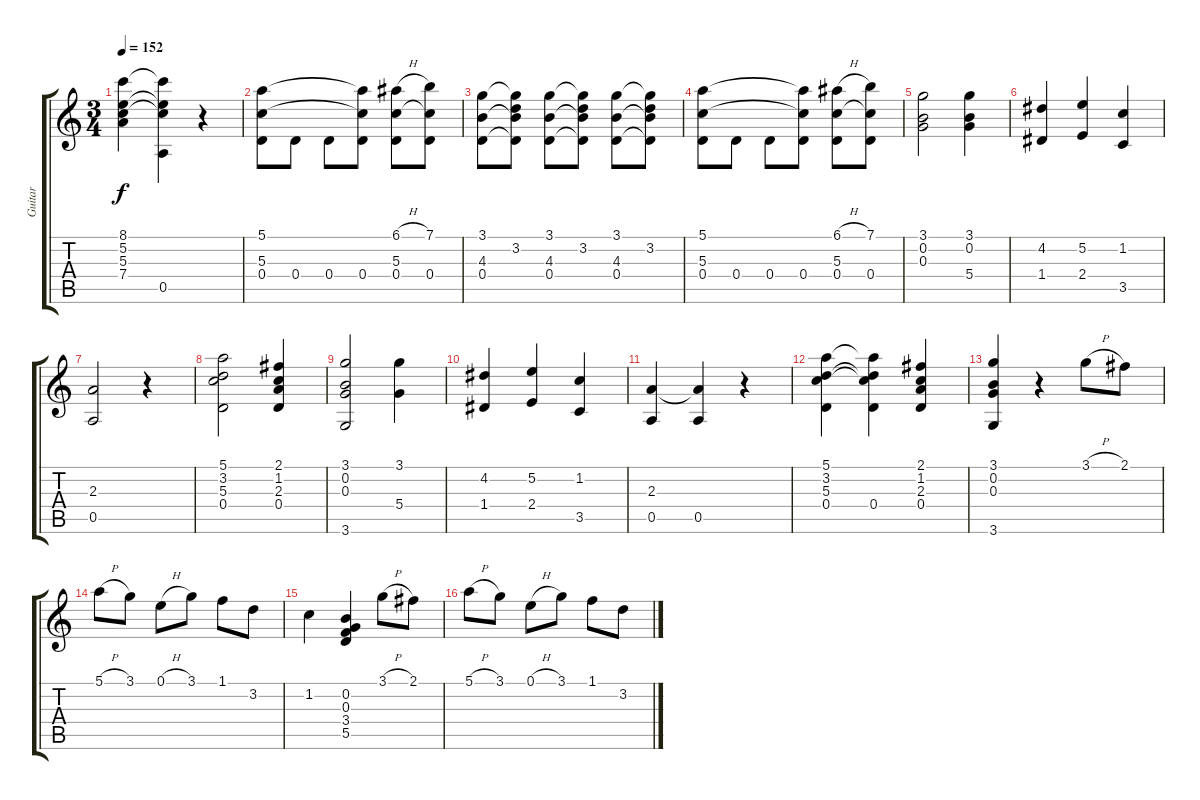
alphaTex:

\track ("Guitar" "Guitar") {instrument acousticguitarnylon}
\staff {score tabs}
\tuning (E4 B3 G3 D3 A2 E2) {hide}
\ts (3 4)
\tempo 152
\clef g2
\ks c
(8.1 5.2 5.3 7.4).4{dy f} (8.1{t} 5.2{t} 5.3{t} 0.5).4 r.4 |
(5.1 5.3 0.4).8 0.4.8 0.4.8 (5.1{t} 5.3{t} 0.4).8 (6.1{h} 5.3 0.4).8 (7.1 5.3{t} 0.4).8 |
(3.1 4.3 0.4).8 (3.1{t} 3.2 4.3{t} 0.4{t}).8 (3.1 4.3 0.4).8 (3.1{t} 3.2 4.3{t} 0.4{t}).8 (3.1 4.3 0.4).8 (3.1{t} 3.2 4.3{t} 0.4{t}).8 |
(5.1 5.3 0.4).8 0.4.8 0.4.8 (5.1{t} 5.3{t} 0.4).8 (6.1{h} 5.3 0.4).8 (7.1 5.3{t} 0.4).8 |
(3.1 0.2 0.3).2 (3.1 0.2 5.4).4 |
(4.2 1.4).4 (5.2 2.4).4 (1.2 3.5).4 |
(2.3 0.5).2 r.4 |
(5.1 3.2 5.3 0.4).2 (2.1 1.2 2.3 0.4).4 |
(3.1 0.2 0.3 3.6).2 (3.1 5.4).4 |
(4.2 1.4).4 (5.2 2.4).4 (1.2 3.5).4 |
(2.3 0.5).4 (2.3{t} 0.5).4 r.4 |
(5.1 3.2 5.3 0.4).4 (5.1{t} 3.2{t} 5.3{t} 0.4).4 (2.1 1.2 2.3 0.4).4 |
(3.1 0.2 0.3 3.6).4 r.4 3.1{h}.8 2.1.8 |
5.1{h}.8 3.1.8 0.1{h}.8 3.1.8 1.1.8 3.2.8 |
1.2.4 (0.2 0.3 3.4 5.5).4 3.1{h}.8 2.1.8 |
5.1{h}.8 3.1.8 0.1{h}.8 3.1.8 1.1.8 3.2.8
